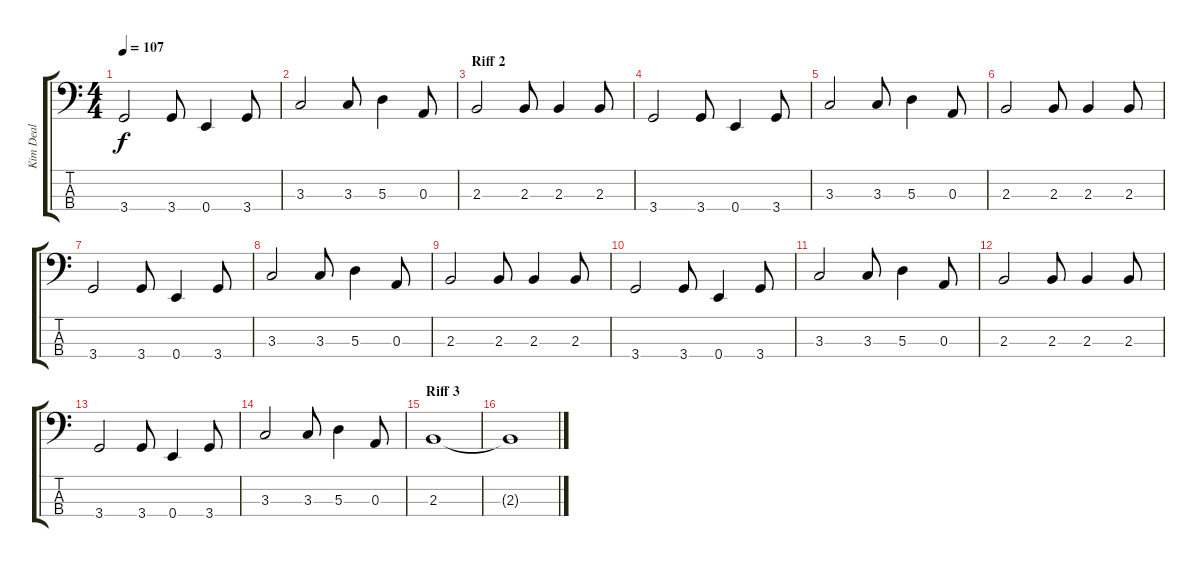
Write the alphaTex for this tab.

\track ("Kim Deal" "Kim Deal") {instrument electricbasspick}
\staff {score tabs}
\tuning (G2 D2 A1 E1) {hide}
\ts (4 4)
\tempo 107
\clef f4
\ks c
3.4.2{dy f} 3.4.8 0.4.4 3.4.8 |
3.3.2 3.3.8 5.3.4 0.3.8 |
\section ("" "Riff 2")
2.3.2 2.3.8 2.3.4 2.3.8 |
3.4.2 3.4.8 0.4.4 3.4.8 |
3.3.2 3.3.8 5.3.4 0.3.8 |
2.3.2 2.3.8 2.3.4 2.3.8 |
3.4.2 3.4.8 0.4.4 3.4.8 |
3.3.2 3.3.8 5.3.4 0.3.8 |
2.3.2 2.3.8 2.3.4 2.3.8 |
3.4.2 3.4.8 0.4.4 3.4.8 |
3.3.2 3.3.8 5.3.4 0.3.8 |
2.3.2 2.3.8 2.3.4 2.3.8 |
3.4.2 3.4.8 0.4.4 3.4.8 |
3.3.2 3.3.8 5.3.4 0.3.8 |
\section ("" "Riff 3")
2.3.1 |
2.3{t}.1
